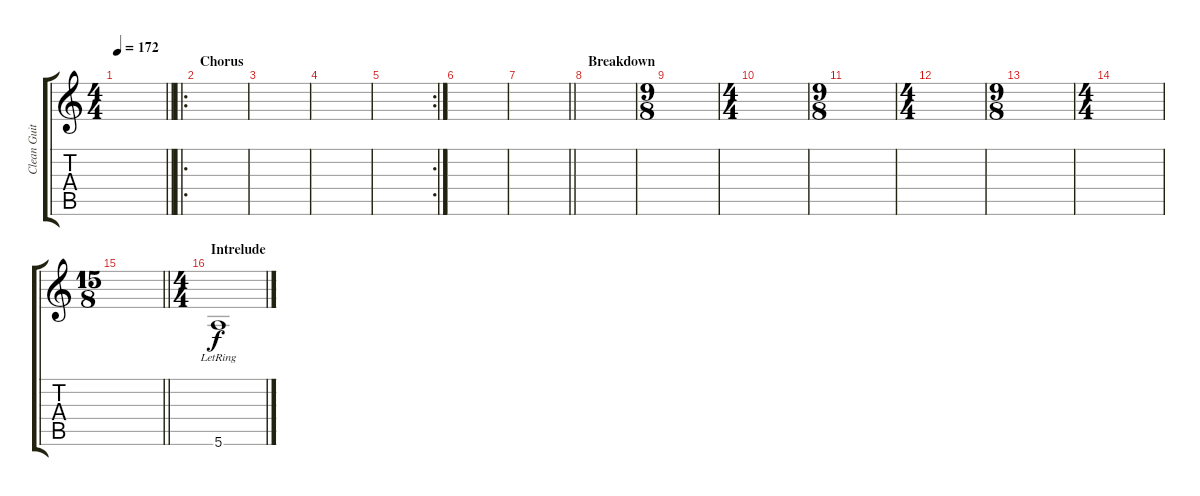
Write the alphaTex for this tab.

\track ("Clean Guitar" "Clean Guit") {instrument electricguitarjazz}
\staff {score tabs}
\tuning (E4 B3 G3 D3 A2 E2) {hide}
\ts (4 4)
\tempo 172
\clef g2
\barLineRight lightlight
\ks aminor
|
\ro
\section ("" "Chorus")
|
|
|
\rc 2
|
|
\barLineRight lightlight
|
\section ("" "Breakdown")
|
\ts (9 8)
|
\ts (4 4)
|
\ts (9 8)
|
\ts (4 4)
|
\ts (9 8)
|
\ts (4 4)
|
\ts (15 8)
\barLineRight lightlight
|
\ts (4 4)
\section ("" "Intrelude")
5.6{lr}.1
